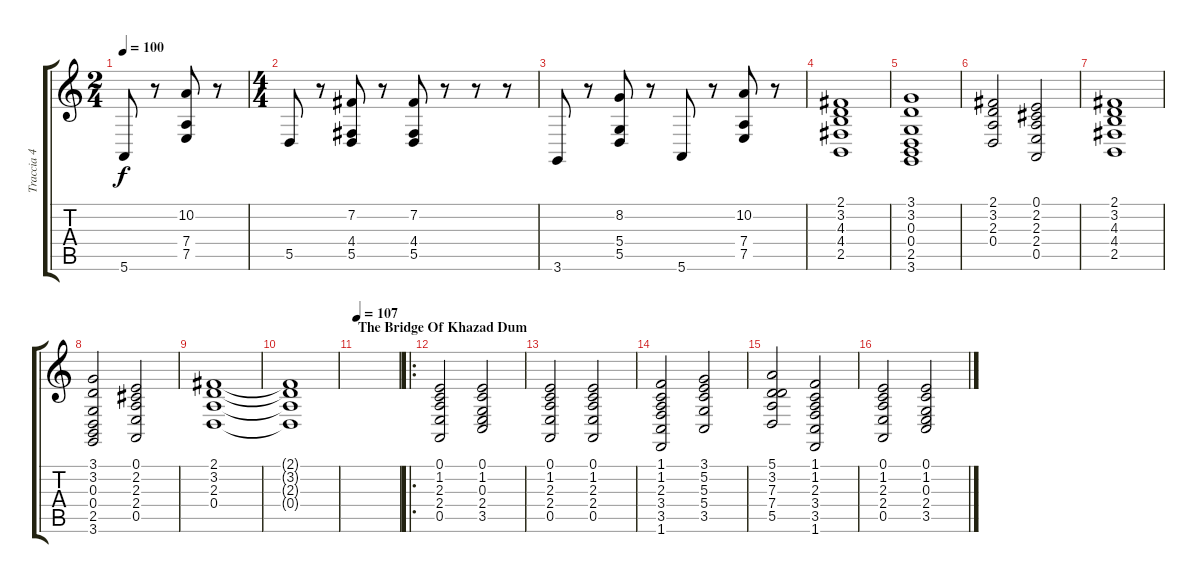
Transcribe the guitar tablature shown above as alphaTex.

\track ("Traccia 4" "Traccia 4") {instrument stringensemble1}
\staff {score tabs}
\tuning (E4 B3 G3 D3 A2 E2) {hide}
\ts (2 4)
\tempo 100
\clef g2
\ks c
5.6.8{dy f} r.8 (10.2 7.4 7.5).8 r.8 |
\ts (4 4)
5.5.8 r.8 (7.2 4.4 5.5).8 r.8 (7.2 4.4 5.5).8 r.8 r.8 r.8 |
3.6.8 r.8 (8.2 5.4 5.5).8 r.8 5.6.8 r.8 (10.2 7.4 7.5).8 r.8 |
(2.1 3.2 4.3 4.4 2.5).1{volume 12 instrument stringensemble1} |
(3.1 3.2 0.3 0.4 2.5 3.6).1 |
(2.1 3.2 2.3 0.4).2 (0.1 2.2 2.3 2.4 0.5).2 |
(2.1 3.2 4.3 4.4 2.5).1 |
(3.1 3.2 0.3 0.4 2.5 3.6).2 (0.1 2.2 2.3 2.4 0.5).2 |
(2.1 3.2 2.3 0.4).1 |
(2.1{t} 3.2{t} 2.3{t} 0.4{t}).1 |
\section ("" "The Bridge Of Khazad Dum")
\tempo 105
\tempo 107
|
\ro
(0.1 1.2 2.3 2.4 0.5).2 (0.1 1.2 0.3 2.4 3.5).2 |
(0.1 1.2 2.3 2.4 0.5).2 (0.1 1.2 2.3 2.4 0.5).2 |
(1.1 1.2 2.3 3.4 3.5 1.6).2 (3.1 5.2 5.3 5.4 3.5).2 |
(5.1 3.2 7.3 7.4 5.5).2 (1.1 1.2 2.3 3.4 3.5 1.6).2 |
(0.1 1.2 2.3 2.4 0.5).2 (0.1 1.2 0.3 2.4 3.5).2
